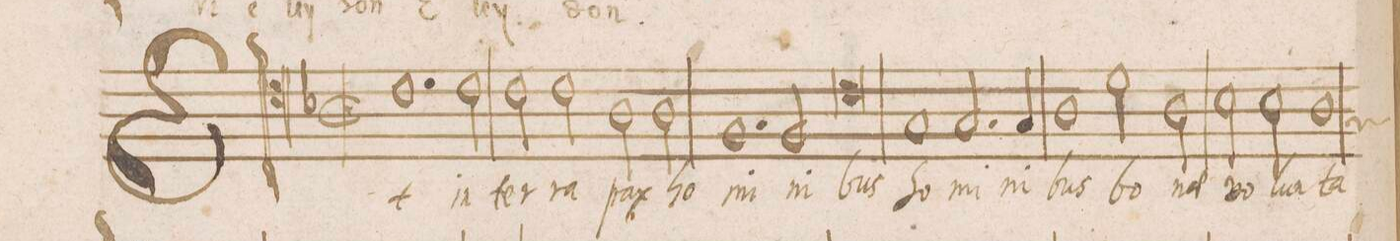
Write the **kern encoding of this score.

**kern	**text
*I"ALTVS	*
*clefC4	*
*k[b-]	*
*met(C|)	*
*M2/1	*
1.c	Et
2c\	in
=2	=2
2c\	ter-
2c\	-ra
2A\	pax
2A\	ho-
=3	=3
1.F	-mi-
2F/	-ni-
=4	=4
0c	-bus
=5	=5
1G	ho-
2.G/	-mi-
4G/	-ni-
=6	=6
1A	-bus
2d\	bo-
2A\	-nae
=7	=7
2B-\	vo-
2B-\	-lun-
*custos:G	*
1A	-ta-
=8	=8
*-	*-
